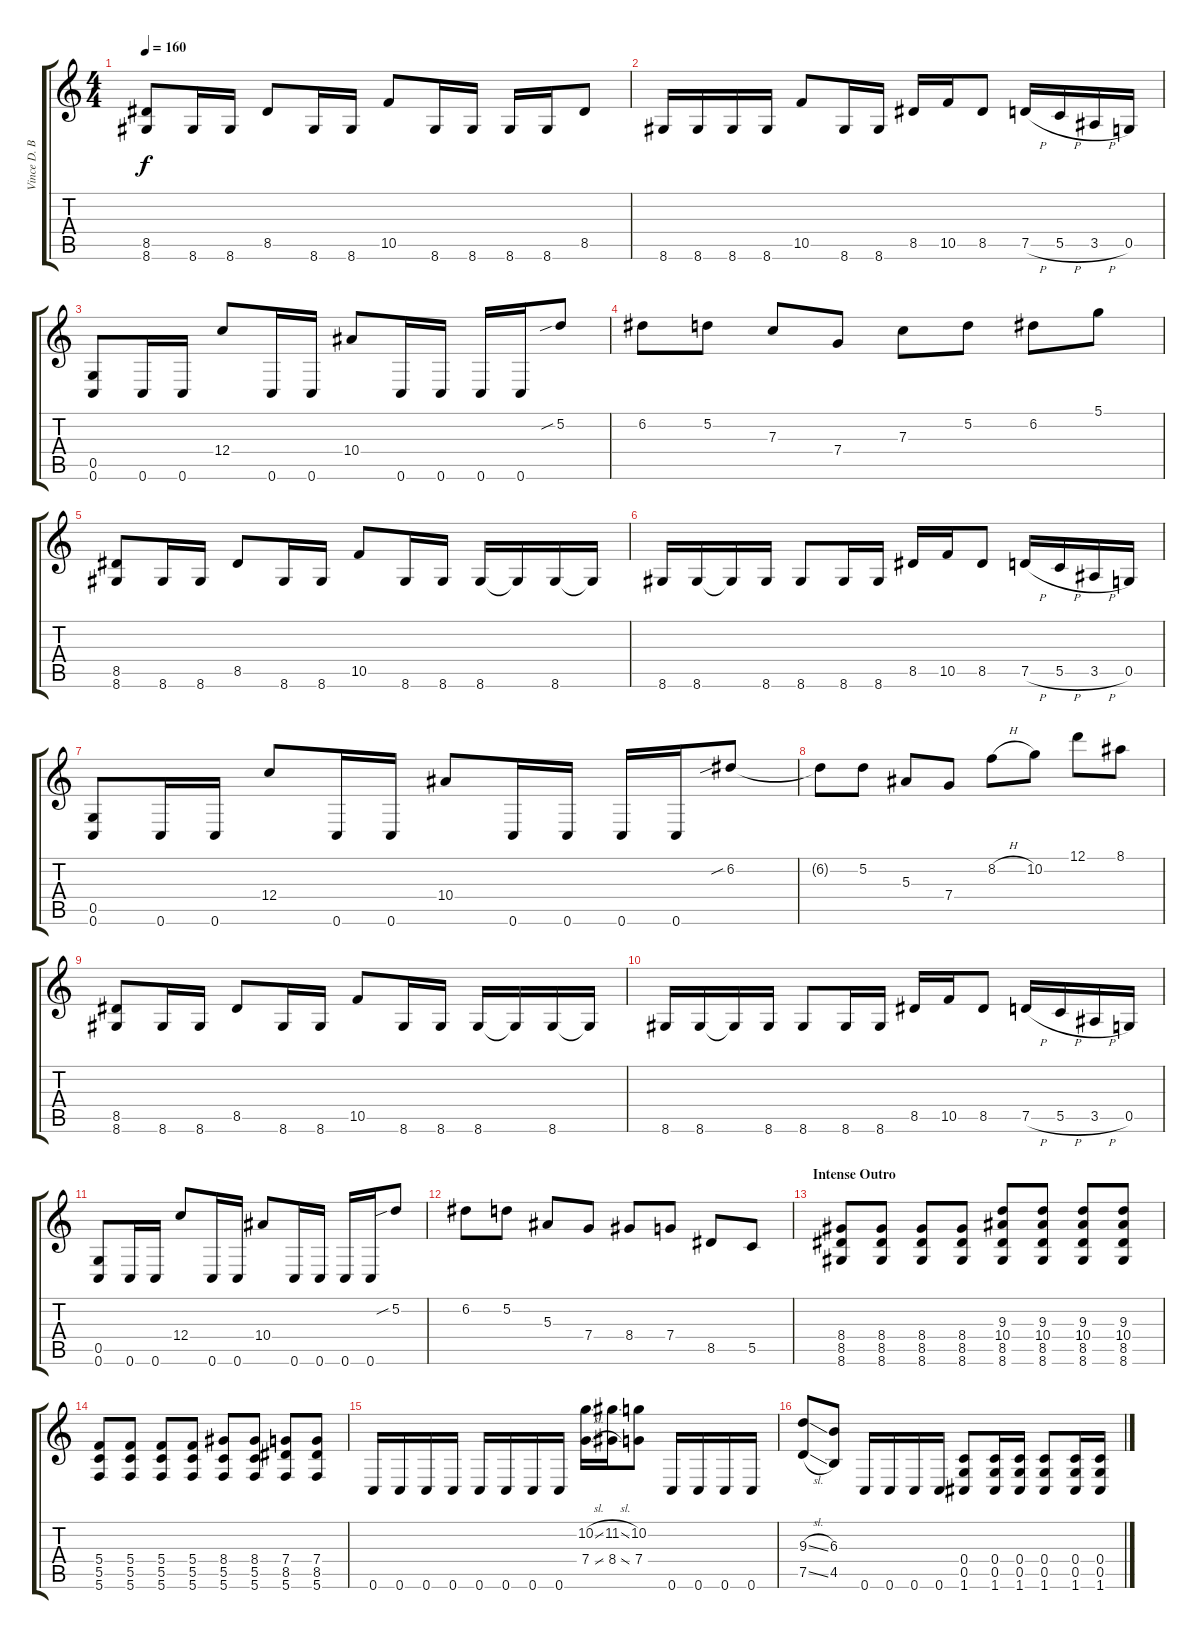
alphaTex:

\track ("Vince D. Bourassa" "Vince D. B") {instrument distortionguitar}
\staff {score tabs}
\tuning (D4 A3 F3 C3 G2 C2) {hide}
\ts (4 4)
\tempo 160
\clef g2
\ks c
(8.5 8.6).8{dy f} 8.6.16 8.6.16 8.5.8 8.6.16 8.6.16 10.5.8 8.6.16 8.6.16 8.6.16 8.6.16 8.5.8 |
8.6.16 8.6.16 8.6.16 8.6.16 10.5.8 8.6.16 8.6.16 8.5.16 10.5.16 8.5.8 7.5{h}.16 5.5{h}.16 3.5{h}.16 0.5.16 |
(0.5 0.6).8 0.6.16 0.6.16 12.4.8 0.6.16 0.6.16 10.4.8 0.6.16 0.6.16 0.6.16 0.6.16 5.2{sib}.8 |
6.2.8 5.2.8 7.3.8 7.4.8 7.3.8 5.2.8 6.2.8 5.1.8 |
(8.5 8.6).8 8.6.16 8.6.16 8.5.8 8.6.16 8.6.16 10.5.8 8.6.16 8.6.16 8.6.16 8.6{t}.16 8.6.16 8.6{t}.16 |
8.6.16 8.6.16 8.6{t}.16 8.6.16 8.6.8 8.6.16 8.6.16 8.5.16 10.5.16 8.5.8 7.5{h}.16 5.5{h}.16 3.5{h}.16 0.5.16 |
(0.5 0.6).8 0.6.16 0.6.16 12.4.8 0.6.16 0.6.16 10.4.8 0.6.16 0.6.16 0.6.16 0.6.16 6.2{sib}.8 |
6.2{t}.8 5.2.8 5.3.8 7.4.8 8.2{h}.8 10.2.8 12.1.8 8.1.8 |
(8.5 8.6).8 8.6.16 8.6.16 8.5.8 8.6.16 8.6.16 10.5.8 8.6.16 8.6.16 8.6.16 8.6{t}.16 8.6.16 8.6{t}.16 |
8.6.16 8.6.16 8.6{t}.16 8.6.16 8.6.8 8.6.16 8.6.16 8.5.16 10.5.16 8.5.8 7.5{h}.16 5.5{h}.16 3.5{h}.16 0.5.16 |
(0.5 0.6).8 0.6.16 0.6.16 12.4.8 0.6.16 0.6.16 10.4.8 0.6.16 0.6.16 0.6.16 0.6.16 5.2{sib}.8 |
6.2.8 5.2.8 5.3.8 7.4.8 8.4.8 7.4.8 8.5.8 5.5.8 |
\section ("" "Intense Outro")
(8.4 8.5 8.6).8 (8.4 8.5 8.6).8 (8.4 8.5 8.6).8 (8.4 8.5 8.6).8 (9.3 10.4 8.5 8.6).8 (9.3 10.4 8.5 8.6).8 (9.3 10.4 8.5 8.6).8 (9.3 10.4 8.5 8.6).8 |
(5.4 5.5 5.6).8 (5.4 5.5 5.6).8 (5.4 5.5 5.6).8 (5.4 5.5 5.6).8 (8.4 5.5 5.6).8 (8.4 5.5 5.6).8 (7.4 8.5 5.6).8 (7.4 8.5 5.6).8 |
0.6.16 0.6.16 0.6.16 0.6.16 0.6.16 0.6.16 0.6.16 0.6.16 (10.2{sl} 7.4{sl}).16 (11.2{sl} 8.4{sl}).16 (10.2 7.4).8 0.6.16 0.6.16 0.6.16 0.6.16 |
(9.3{sl} 7.5{sl}).8 (6.3 4.5).8 0.6.16 0.6.16 0.6.16 0.6.16 (0.4 0.5 1.6).8 (0.4 0.5 1.6).16 (0.4 0.5 1.6).16 (0.4 0.5 1.6).8 (0.4 0.5 1.6).16 (0.4 0.5 1.6).16
